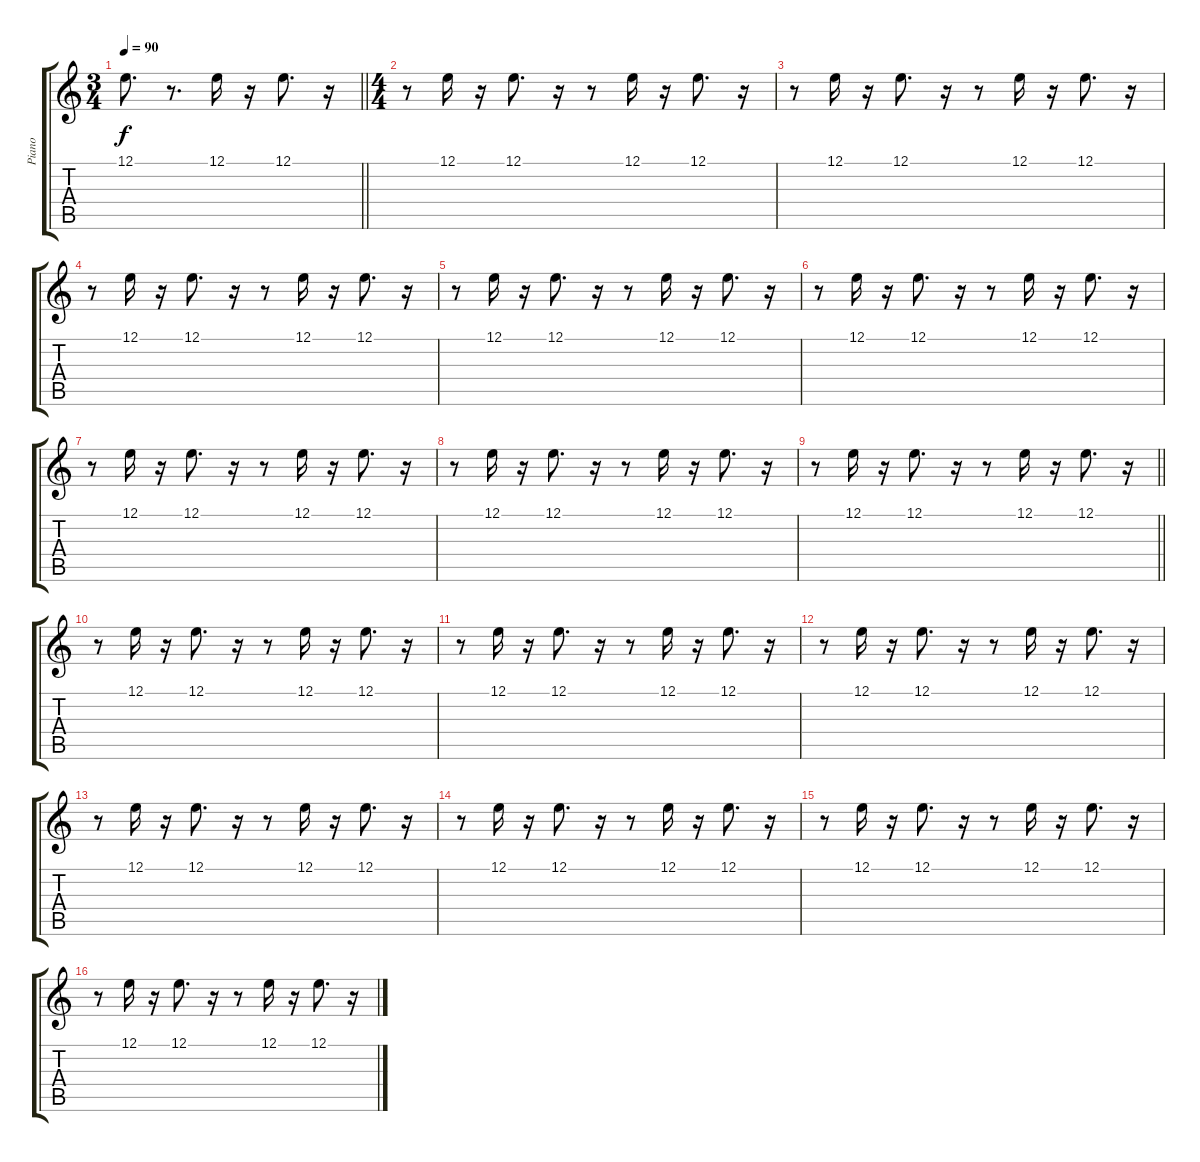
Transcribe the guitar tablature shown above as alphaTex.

\track ("Piano" "Piano") {instrument acousticgrandpiano}
\staff {score tabs}
\tuning (E4 B3 G3 D3 A2 E2) {hide}
\ts (3 4)
\tempo 90
\clef g2
\barLineRight lightlight
\ks c
12.1.8{d dy f} r.8{d} 12.1.16 r.16 12.1.8{d} r.16 |
\ts (4 4)
\section ("" "")
r.8 12.1.16 r.16 12.1.8{d} r.16 r.8 12.1.16 r.16 12.1.8{d} r.16 |
r.8 12.1.16 r.16 12.1.8{d} r.16 r.8 12.1.16 r.16 12.1.8{d} r.16 |
r.8 12.1.16 r.16 12.1.8{d} r.16 r.8 12.1.16 r.16 12.1.8{d} r.16 |
r.8 12.1.16 r.16 12.1.8{d} r.16 r.8 12.1.16 r.16 12.1.8{d} r.16 |
r.8 12.1.16 r.16 12.1.8{d} r.16 r.8 12.1.16 r.16 12.1.8{d} r.16 |
r.8 12.1.16 r.16 12.1.8{d} r.16 r.8 12.1.16 r.16 12.1.8{d} r.16 |
r.8 12.1.16 r.16 12.1.8{d} r.16 r.8 12.1.16 r.16 12.1.8{d} r.16 |
\barLineRight lightlight
r.8 12.1.16 r.16 12.1.8{d} r.16 r.8 12.1.16 r.16 12.1.8{d} r.16 |
\section ("" "")
r.8 12.1.16 r.16 12.1.8{d} r.16 r.8 12.1.16 r.16 12.1.8{d} r.16 |
r.8 12.1.16 r.16 12.1.8{d} r.16 r.8 12.1.16 r.16 12.1.8{d} r.16 |
r.8 12.1.16 r.16 12.1.8{d} r.16 r.8 12.1.16 r.16 12.1.8{d} r.16 |
r.8 12.1.16 r.16 12.1.8{d} r.16 r.8 12.1.16 r.16 12.1.8{d} r.16 |
r.8 12.1.16 r.16 12.1.8{d} r.16 r.8 12.1.16 r.16 12.1.8{d} r.16 |
r.8 12.1.16 r.16 12.1.8{d} r.16 r.8 12.1.16 r.16 12.1.8{d} r.16 |
r.8 12.1.16 r.16 12.1.8{d} r.16 r.8 12.1.16 r.16 12.1.8{d} r.16
